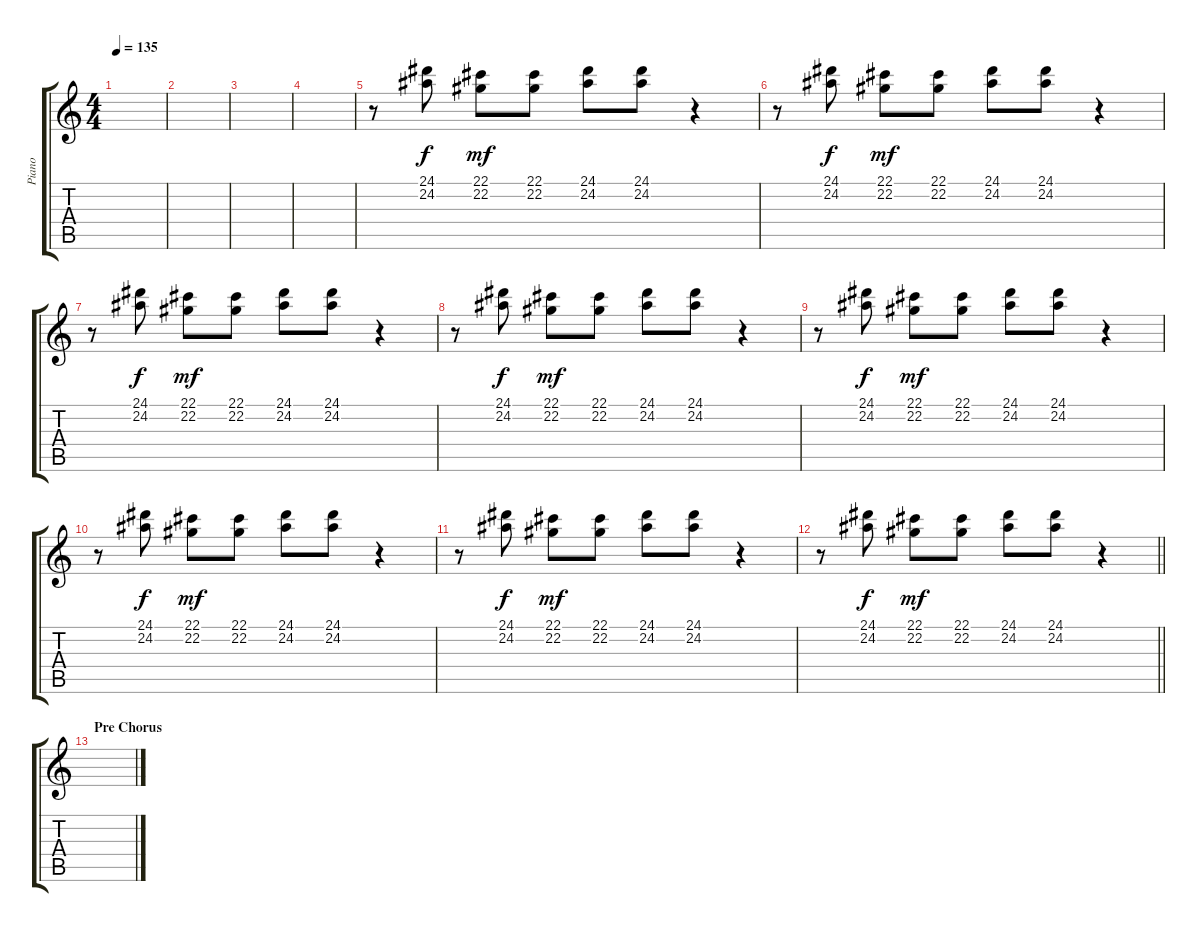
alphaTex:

\track ("Piano" "Piano") {instrument acousticgrandpiano}
\staff {score tabs}
\tuning (Eb4 Bb3 Gb3 Db3 Ab2 Eb2) {hide}
\ts (4 4)
\tempo 135
\clef g2
\ks c
|
|
|
|
r.8 (24.1 24.2).8{dy f} (22.1 22.2).8{dy mf} (22.1 22.2).8 (24.1 24.2).8 (24.1 24.2).8 r.4 |
r.8 (24.1 24.2).8{dy f} (22.1 22.2).8{dy mf} (22.1 22.2).8 (24.1 24.2).8 (24.1 24.2).8 r.4 |
r.8 (24.1 24.2).8{dy f} (22.1 22.2).8{dy mf} (22.1 22.2).8 (24.1 24.2).8 (24.1 24.2).8 r.4 |
r.8 (24.1 24.2).8{dy f} (22.1 22.2).8{dy mf} (22.1 22.2).8 (24.1 24.2).8 (24.1 24.2).8 r.4 |
r.8 (24.1 24.2).8{dy f} (22.1 22.2).8{dy mf} (22.1 22.2).8 (24.1 24.2).8 (24.1 24.2).8 r.4 |
r.8 (24.1 24.2).8{dy f} (22.1 22.2).8{dy mf} (22.1 22.2).8 (24.1 24.2).8 (24.1 24.2).8 r.4 |
r.8 (24.1 24.2).8{dy f} (22.1 22.2).8{dy mf} (22.1 22.2).8 (24.1 24.2).8 (24.1 24.2).8 r.4 |
\barLineRight lightlight
r.8 (24.1 24.2).8{dy f} (22.1 22.2).8{dy mf} (22.1 22.2).8 (24.1 24.2).8 (24.1 24.2).8 r.4 |
\section ("" "Pre Chorus")
